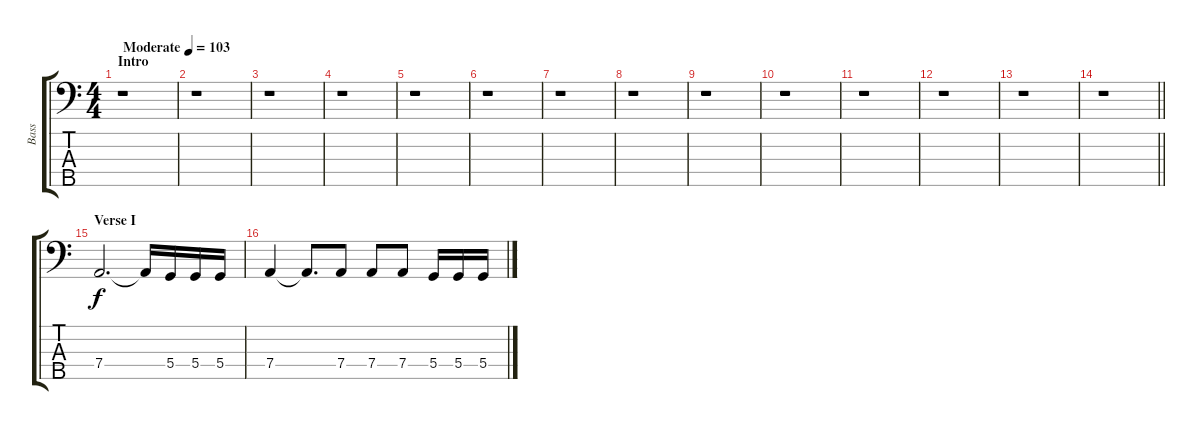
\track ("Bass" "Bass") {instrument electricbasspick}
\staff {score tabs}
\tuning (F2 C2 G1 D1 A0) {hide}
\ts (4 4)
\section ("" "Intro")
\tempo (103 "Moderate")
\clef f4
\ks c
r.1{dy f instrument electricbasspick} |
r.1 |
r.1 |
r.1 |
r.1 |
r.1 |
r.1 |
r.1 |
r.1 |
r.1 |
r.1 |
r.1 |
r.1 |
\barLineRight lightlight
r.1 |
\section ("" "Verse I")
7.4.2{d} 7.4{t}.16 5.4.16 5.4.16 5.4.16 |
7.4.4 7.4{t}.8{d} 7.4.8 7.4.8 7.4.8 5.4.16 5.4.16 5.4.16
